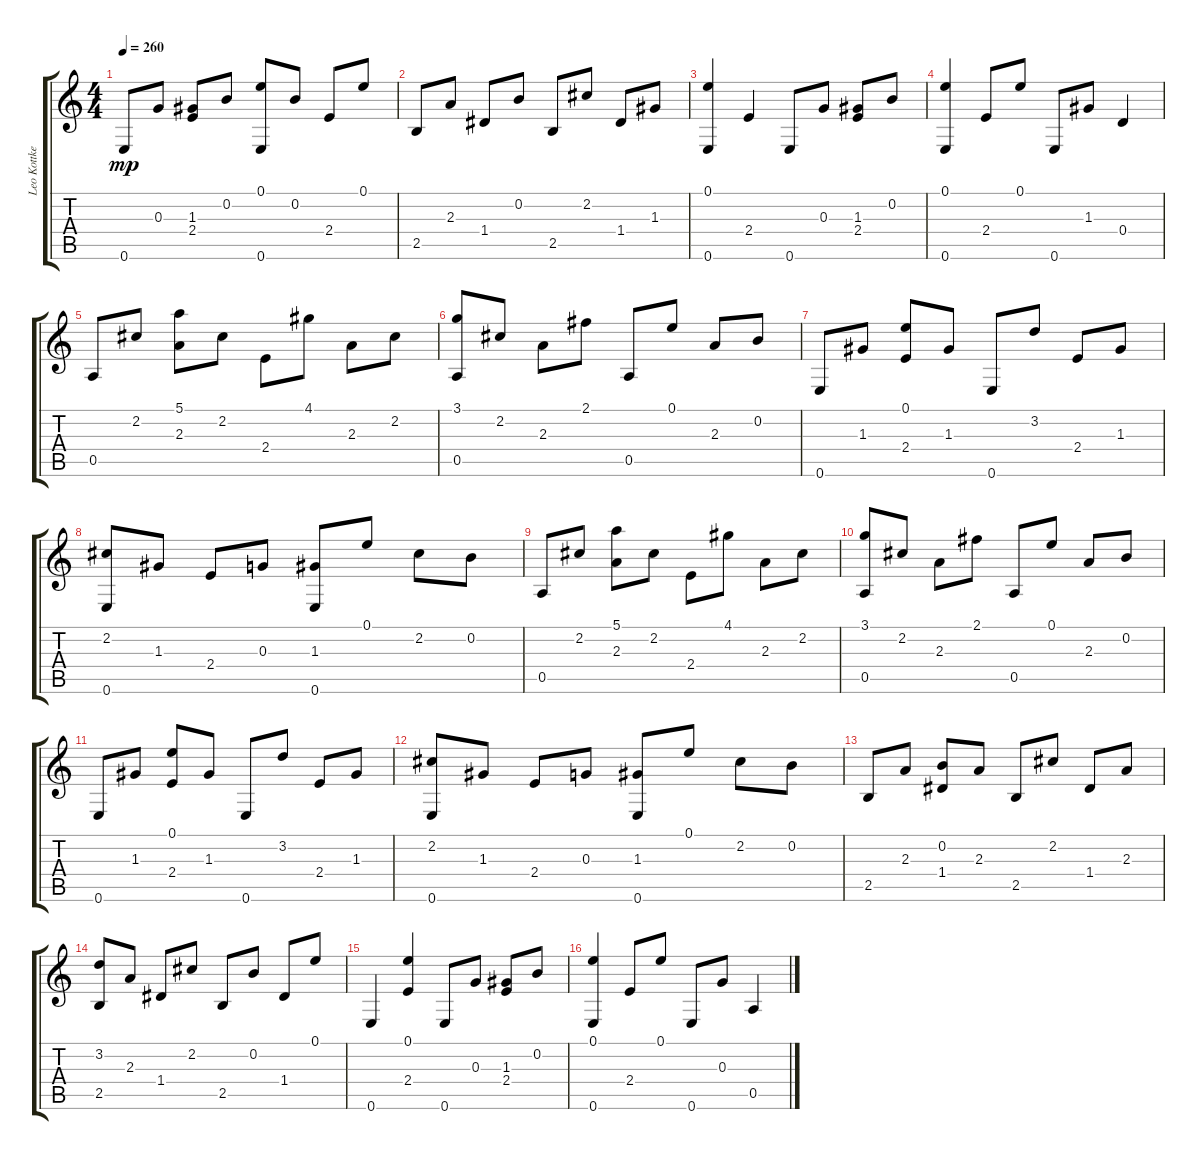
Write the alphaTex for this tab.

\track ("Leo Kottke" "Leo Kottke") {instrument acousticguitarsteel}
\staff {score tabs}
\tuning (E4 B3 G3 D3 A2 E2) {hide}
\ts (4 4)
\tempo 260
\clef g2
\ks c
0.6.8{dy mp} 0.3.8 (1.3 2.4).8 0.2.8 (0.1 0.6).8 0.2.8 2.4.8 0.1.8 |
2.5.8 2.3.8 1.4.8 0.2.8 2.5.8 2.2.8 1.4.8 1.3.8 |
(0.1 0.6).4 2.4.4 0.6.8 0.3.8 (1.3 2.4).8 0.2.8 |
(0.1 0.6).4 2.4.8 0.1.8 0.6.8 1.3.8 0.4.4 |
0.5.8 2.2.8 (5.1 2.3).8 2.2.8 2.4.8 4.1.8 2.3.8 2.2.8 |
(3.1 0.5).8 2.2.8 2.3.8 2.1.8 0.5.8 0.1.8 2.3.8 0.2.8 |
0.6.8 1.3.8 (0.1 2.4).8 1.3.8 0.6.8 3.2.8 2.4.8 1.3.8 |
(2.2 0.6).8 1.3.8 2.4.8 0.3.8 (1.3 0.6).8 0.1.8 2.2.8 0.2.8 |
0.5.8 2.2.8 (5.1 2.3).8 2.2.8 2.4.8 4.1.8 2.3.8 2.2.8 |
(3.1 0.5).8 2.2.8 2.3.8 2.1.8 0.5.8 0.1.8 2.3.8 0.2.8 |
0.6.8 1.3.8 (0.1 2.4).8 1.3.8 0.6.8 3.2.8 2.4.8 1.3.8 |
(2.2 0.6).8 1.3.8 2.4.8 0.3.8 (1.3 0.6).8 0.1.8 2.2.8 0.2.8 |
2.5.8 2.3.8 (0.2 1.4).8 2.3.8 2.5.8 2.2.8 1.4.8 2.3.8 |
(3.2 2.5).8 2.3.8 1.4.8 2.2.8 2.5.8 0.2.8 1.4.8 0.1.8 |
0.6.4 (0.1 2.4).4 0.6.8 0.3.8 (1.3 2.4).8 0.2.8 |
(0.1 0.6).4 2.4.8 0.1.8 0.6.8 0.3.8 0.5.4
